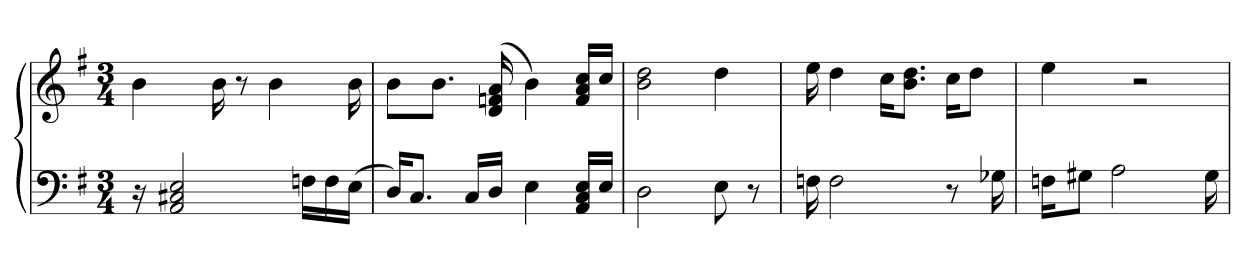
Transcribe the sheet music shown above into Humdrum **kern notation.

**kern	**kern
*part1	*part1
*staff2	*staff1
*clefF4	*clefG2
*k[f#]	*k[f#]
*M3/4	*M3/4
=1	=1
16r	4b
2AA 2C#X 2E	.
.	16b
.	8r
.	4b
16Fn\LL	.
16F\	.
(16E\JJ	16b
=2	=2
16D/KL)	8b\L
8.C/J	.
.	8.b\J
16C/LL	.
16D/JJ	(16d 16fn 16a
4E	4b)
16AA/ 16C/ 16E/LL	16f/ 16a/ 16cc/LL
16E/JJ	16cc/JJ
=3	=3
2D	2b 2dd
8E	4dd
8r	.
=4	=4
16Fn	16ee
2F	4dd
.	16cc\KL
.	8.b\ 8.dd\J
8r	16cc\KL
.	8dd\J
16G-X	.
=5	=5
16Fn\KL	4ee
8G#X\J	.
2A	.
.	2r
16G#	.
=	=
*-	*-
